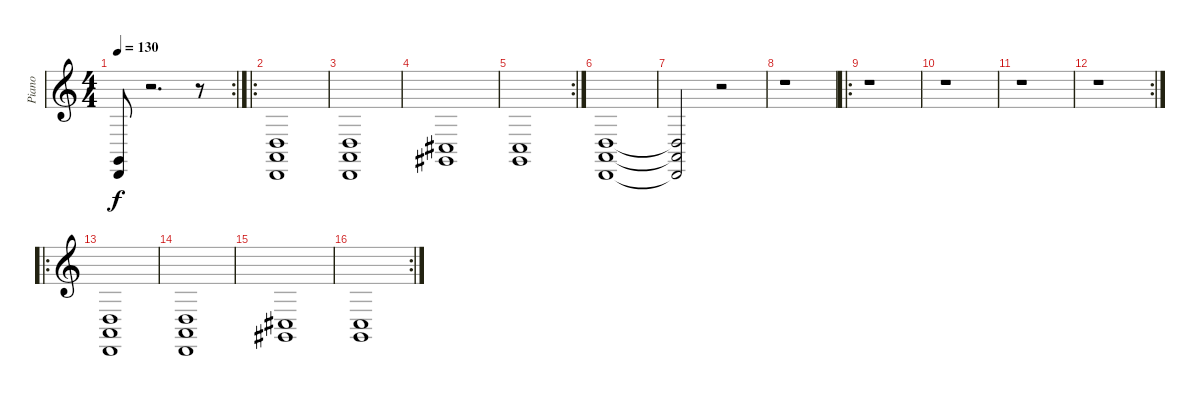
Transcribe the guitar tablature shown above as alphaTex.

\track ("Piano" "Piano") {instrument acousticgrandpiano}
\staff {score}
\tuning (D4 A3 F3 C3 G2 D2) {hide}
\rc 2
\ts (4 4)
\tempo 130
\clef g2
\ks c
(0.5 0.6).8{dy f} r.2{d} r.8 |
\ro
(2.4 2.5 0.6).1 |
(2.4 2.5 0.6).1 |
(1.4 1.5).1 |
\rc 2
(0.4 0.5).1 |
(2.4 2.5 0.6).1 |
(2.4{t} 2.5{t} 0.6{t}).2 r.2 |
r.1 |
\ro
r.1 |
r.1 |
r.1 |
\rc 2
r.1 |
\ro
(2.4 2.5 0.6).1 |
(2.4 2.5 0.6).1 |
(1.4 1.5).1 |
\rc 2
(0.4 0.5).1
